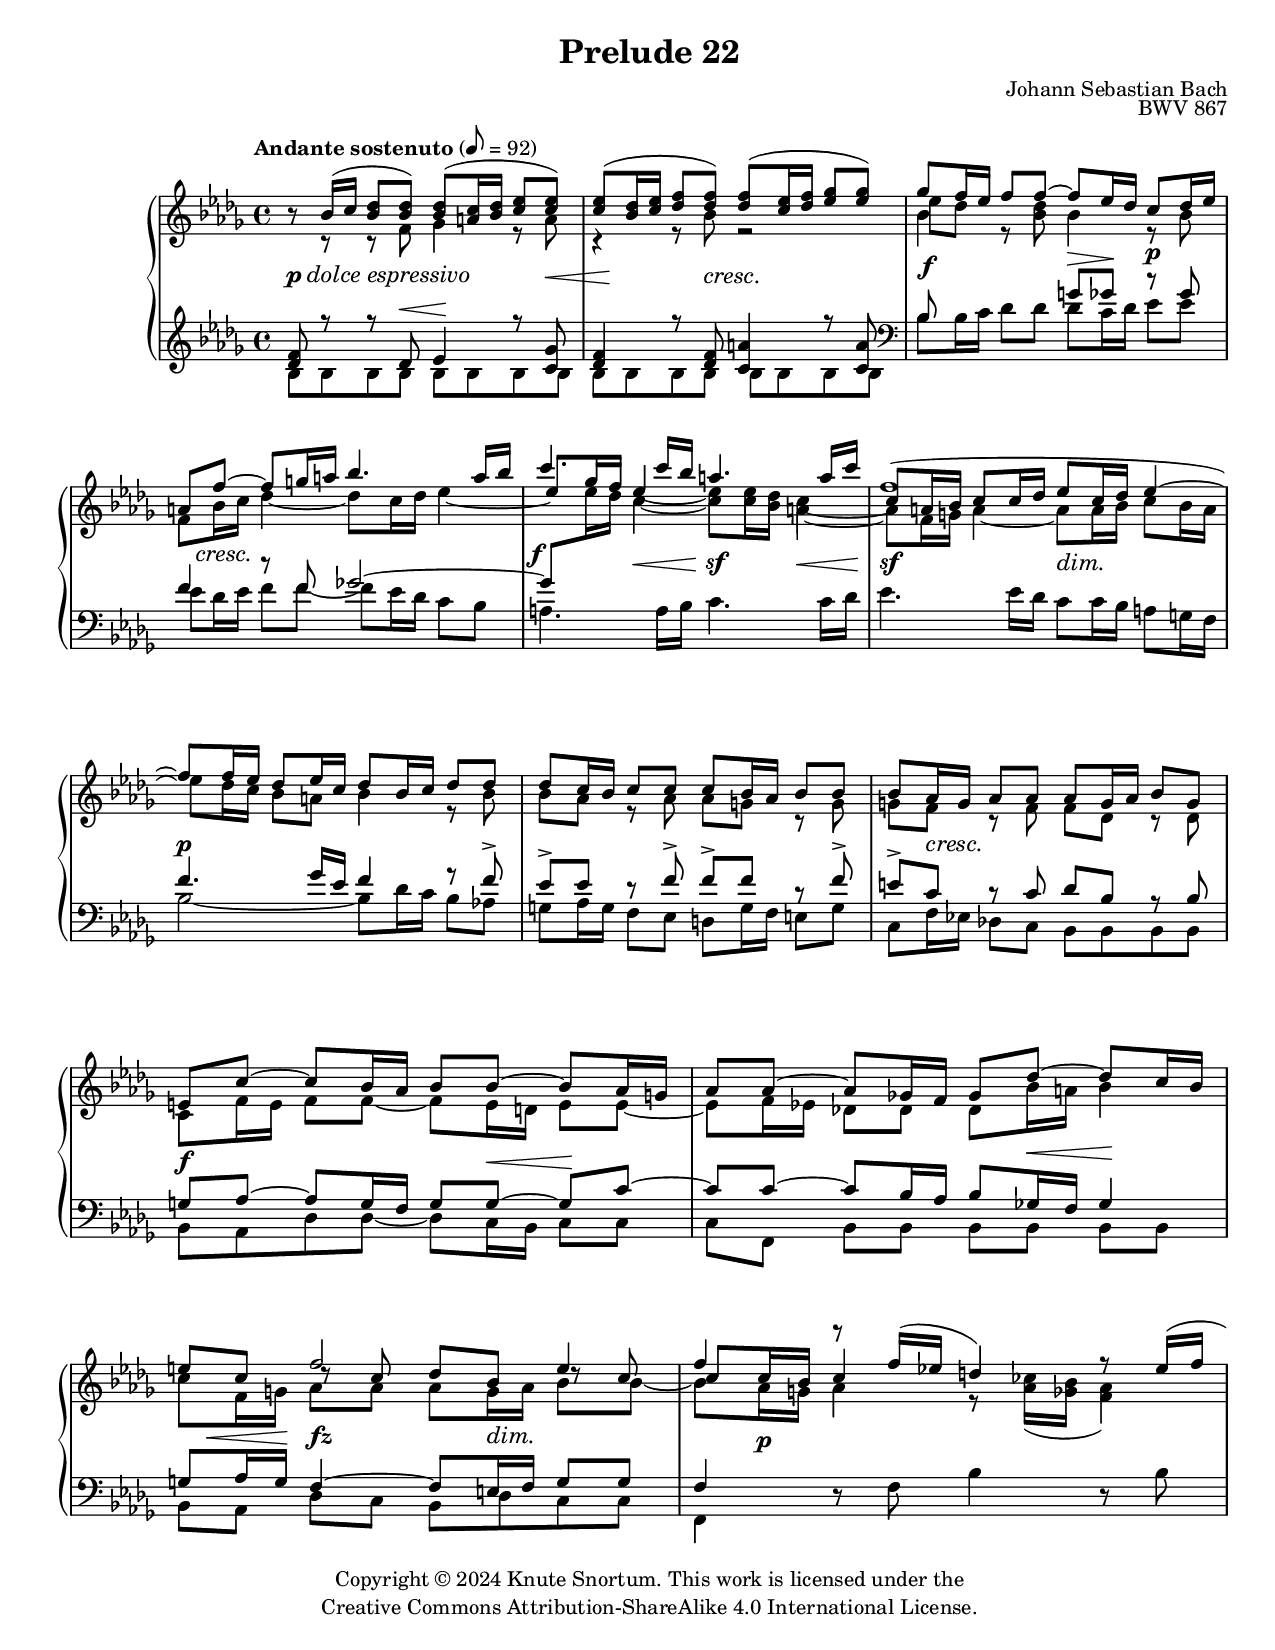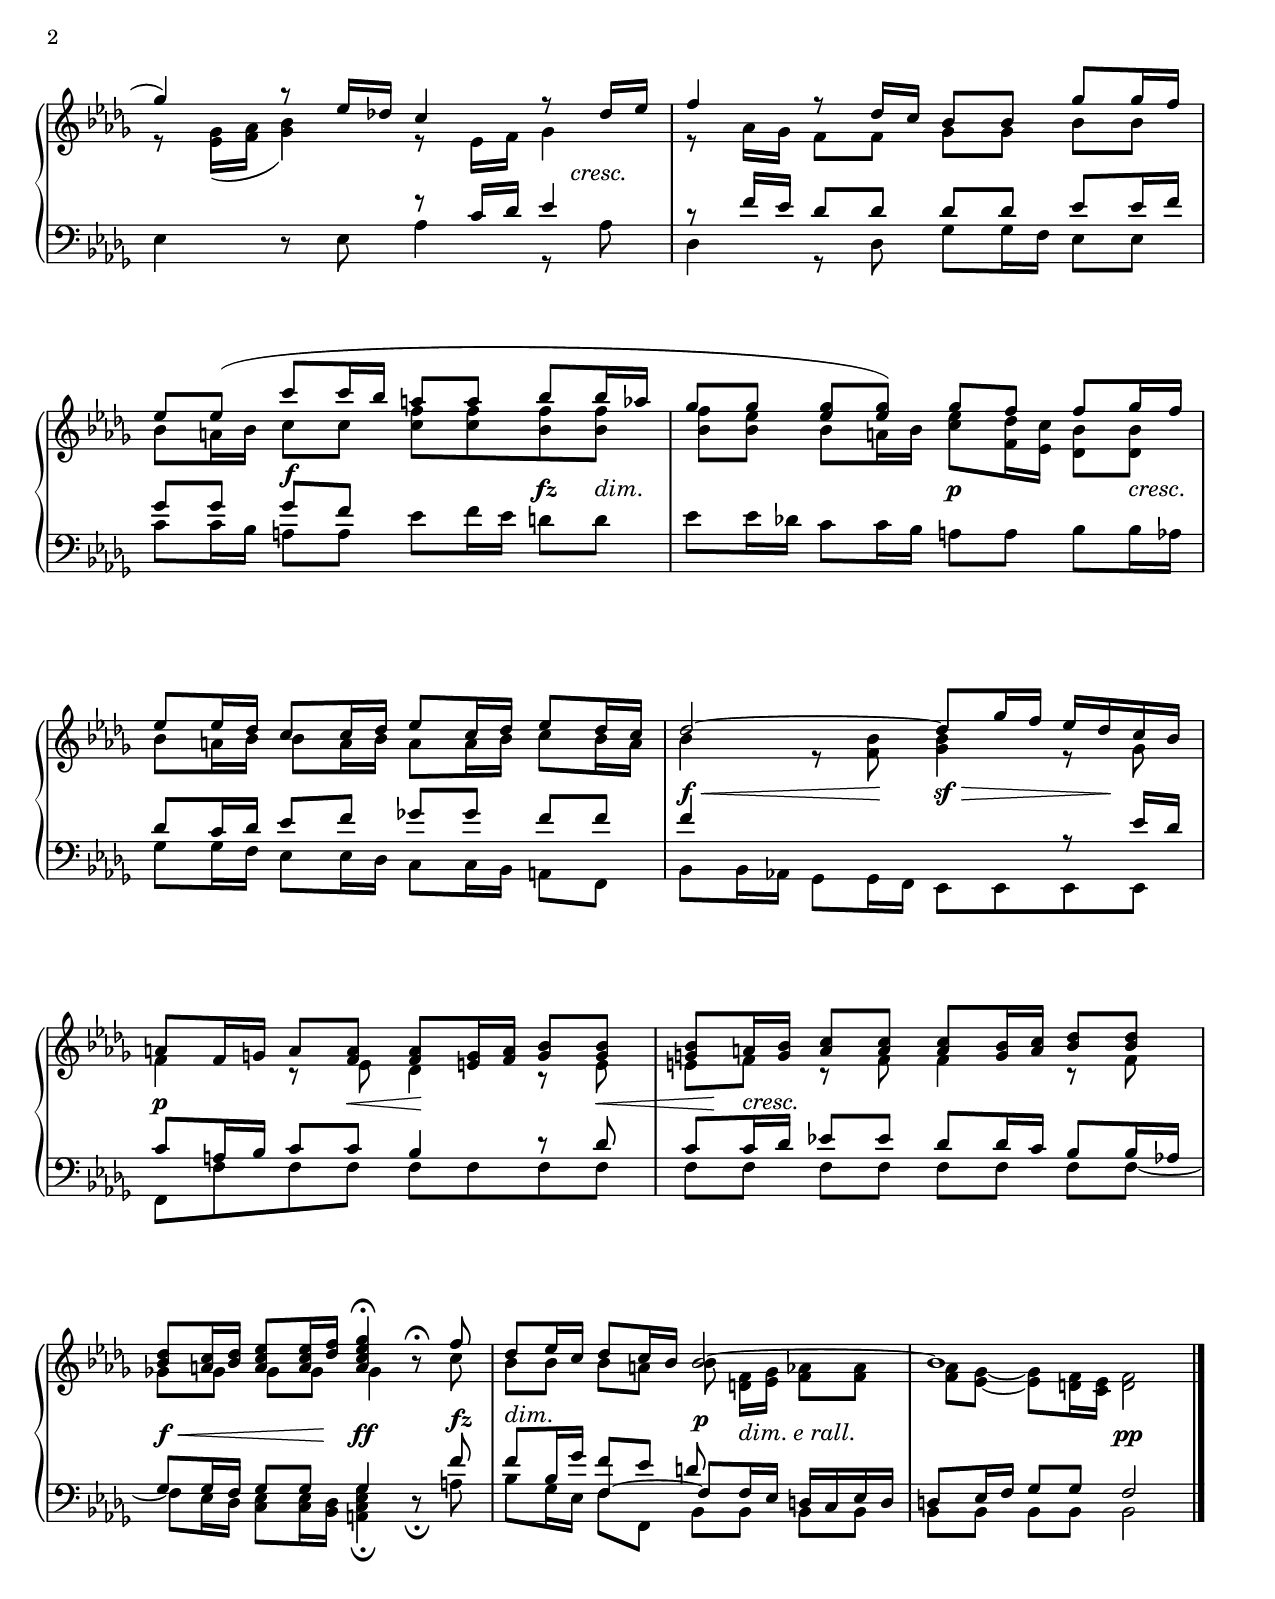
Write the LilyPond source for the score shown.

\version "2.24.0"

\include "includes/header-paper.ily"
%...+....1....+....2....+....3....+....4....+....5....+....6....+....7....+....

\version "2.24.0"
\language "english"

\include "global-variables.ily"

%%% Positions and shapes %%%

tieShapeA = \shape #'(
                       ((-1 . 2) (0 . 2) (0 . 2) (0 . 1))
                       ((0 . 0) (0 . 0) (0 . 0) (0 . 0))
                       ) \etc
tieShapeB = \shape #'(
                       ((0 . 0) (0 . 0) (0 . 0) (0 . 0))
                       ((0 . -0.5) (0 . -0.5) (-1.25 . -0.5) (-1.25 . -0.5))
                       ) \etc

forceHShiftA = \tweak NoteColumn.force-hshift -0.5 \etc
forceHShiftB = \tweak NoteColumn.force-hshift 0.5 \etc
forceHShiftC = \tweak NoteColumn.force-hshift -1 \etc
forceHShiftD = \tweak NoteColumn.force-hshift 0 \etc

moveRestA = \tweak Rest.X-offset 1.25 \etc
moveRestB = \tweak Rest.X-offset 1.5 \etc

%%% Music %%%

global = {
  \time 4/4
  \key bf \minor
}

rightHandUpper = \relative {
  r8 \voiceOne bf'16( c <bf df>8 q)  q( <a c>16 <bf df> <c ef>8 q) |
  q8( <bf df>16 <c ef>  <df f>8 q)  q( <c ef>16 <df f> <ef gf>8 q) |
  \forceHShiftC gf8 f16 ef  f8 f~  f ef16 df  c8 df16 ef |
  a,8 f'~  f g16 a  bf4.  a16 bf |
  c4. c16 bf  a4. a16 c |
  f,1-\tieShapeA ~ |
  f8 f16 ef  df8 ef16 c  df8 bf16 c  df8 df |
  df8 c16 bf  c8 c  c bf16 af  bf8 bf |
  
  \barNumberCheck 9
  bf af16 g  af8 af  af g16 af  bf8 g |
  e8 c'~  c bf16 af  bf8 bf~  bf af16 g |
  af8 af~  af gf!16 f  gf8 df'~  df c16 bf |
  e8 c f2 e4 |
  f4 r8 f16( ef!  d4) r8 ef16( f |
  gf4) r8 ef16 df!  c4 r8 df16 ef |
  f4 r8 df16 c  bf8 bf  gf' gf16 f |
  ef8 ef(  c' c16 bf  a8 a  bf bf16 af |
  
  \barNumberCheck 17
  gf8 gf <ef gf>[ q])  gf f  f gf16 f |
  ef8 ef16 df  c8 c16 df  ef8 c16 df  ef8 df16 c |
  df2~  df8 gf16 f  ef df c bf |
  a8 f16 g  a8 <f a>  q <e g>16 <f a>  <g bf>8 q |
  <g bf>8 a16 <g bf>  <a c>8 q  q <g bf>16 <a c>  <bf df>8 q |
  q8 <a c>16 <bf df>  <a c ef>8 q16 <df f>  <a c ef gf>4\fermata 
    b8\rest\fermata f' |
  df8 ef16 c  df8 c16 bf  bf2~ |
  bf1 |
  \bar "|."
}

rightHandLower = \relative {
  \voiceFour s8 r r f'  gf4 r8 a |
  r4 r8 bf r2 |
  \voiceTwo ef8 df \voiceFour r \once \omit Flag df  bf4 r8 bf |
  f8 bf16 c  df4~  df8 c16 df ef4~ |
  \voiceThree ef8 gf16 f  ef4_~  \voiceFour \omit Beam ef8 ef16 df
    \undo \omit Beam c4~
  \voiceThree c8 a16 bf  c8 c16 df  ef8 c16 df  ef4-\tieShapeB ~ |
  \voiceFour ef8 df16 c  bf8 a  bf4 r8 bf |
  bf8 af r af  af g r g |
  
  \barNumberCheck 9
  g8 f r f  f df r df |
  c8 f16 e  f8 f~  f e16 d  e8 e~ |
  e8 f16 ef  df!8 df  df bf'16 a  bf4 |
  c8 f,16 g 
    << 
      { af8 af  af g16 af  bf8 bf~ | bf8 af16 g af4 } 
      \new Voice { 
        \voiceThree \moveRestA d8\rest c  df bf \moveRestB d\rest c | 
        c8 c16 bf c4 
      } 
    >> r8 <af cf>16( <gf! bf>  <f af>4) |
  r8 <ef gf>16( <f af>  <gf bf>4)  r8 ef16 f gf4 |
  r8 af16 gf  f8 f  gf gf bf[ bf] |
  bf8 a16 bf  c8 c  <c f> q <bf f'> q |
  
  \barNumberCheck 17
  q8 <bf ef>  bf a16 bf  <c ef>8 <f, df'>16 <ef c'>  <df bf'>8 q |
  bf'8 a16 bf  bf8 a16 bf  a8 a16 bf  c8 bf16 a |
  bf4 r8 <f bf>  <gf bf>4 r8 gf |
  f4 r8 ef  df4 r8 e |
  e8 f r f  f4 r8 f |
  gf!8 gf gf[ gf]  gf4 s8 c |
  bf8 bf bf[ a]  bf\noBeam <d, f>16 <ef gf>  <f af>8 q |
  q8 <ef gf>~  q <d f>16 <c ef>  <d f>2 |
}

rightHand = {
  \global
  <<
    \new Voice \rightHandUpper
    \new Voice \rightHandLower
  >>
}

leftHandUpper = \relative {
  \voiceThree <df' f>8 r r df^\<  ef4\! r8 <c gf'> |
  <df f>4 r8 q  <c a'>4 r8 q |
  \clef bass \voiceUp bf'4 s8 bf  \voiceDown g gf r gf |
  f4 r8 f  gf!2~ |
  gf8 \voiceUp ef'16 df  c4~  c8 c16 bf  a4~ |
  \forceHShiftB a8 f16 g  a4~  a8 a16 bf  c8 bf16 a |
  \voiceDown f4. gf16 ef  f4 r8 f-> |
  ef8-> ef r f->  f-> f r f-> |
  
  \barNumberCheck9
  e8-> c r c  df bf r bf |
  g8 af~  af g16 f  g8 g~ g[ c]~ |
  c8 c~  c bf16 af  bf8 gf!16 f  gf4 |
  g8 af16 g  f4~  f8 e16 f  g8 g |
  f4 s2. |
  s2 r8 c'16 df ef4 |
  r8 f16 ef df8 df  df df  ef ef16 f |
  gf8 gf gf[ f]  s2 |
  
  \barNumberCheck 17
  s1 |
  df8 c16 df  ef8 f  gf! gf f[ f] |
  f4 s2  r8 ef16 df |
  c8 a16 bf  c8 c  bf4 r8 df |
  c8 c16 df  ef!8 ef  df df16 c  bf8 bf16 af! |
  gf8 gf16 f  gf8 gf  gf4 s8 f' |
  f8 bf,16 gf'  \voiceOne f8 ef  \forceHShiftA d8 s4. |
  \voiceThree d,8 ef16 f  gf8 gf  f2 |
}

leftHandLower = \relative {
  \voiceTwo bf8 bf bf bf  bf bf bf bf |
  bf8 bf bf bf  bf bf bf bf |
  \clef bass 
  << { bf8 } \new Voice { \voiceThree bf8 } >> bf16 c  df8 df  df c16 df
    ef8 ef |
  ef8 df16 ef  f8 f~  f ef16 df  c8 bf |
  a4. a16 bf  c4. c16 df |
  ef4. ef16 df  c8 c16 bf  a8 g16 f |
  \clef bass bf2~ bf8 df16 c  bf8 af! |
  g8 af16 g  f8 ef  d g16 f  e8 g |
  
  \barNumberCheck 9
  c,8 f16 ef!  df!8 c  bf bf bf bf |
  bf8 af df df~  df c16 bf  c8 c |
  c8 f, bf[ bf]  bf bf bf[ bf] |
  bf8 af df[ c]  bf df c c |
  f,4 \oneVoice r8 f'  bf4 r8 bf |
  ef,4 r8 ef  \voiceTwo af4 r8 af |
  df,4 r8 df  gf gf16 f  ef8 ef |
  c'8 c16 bf  a8 a  ef' f16 ef  d8 d |
  
  \barNumberCheck 17
  ef8 ef16 df!  c8 c16 bf  a8 a  bf bf16 af |
  gf8 gf16 f  ef8 ef16 df  c8 c16 bf  a8 f |
  bf8 bf16 af!  gf8 gf16 f  ef8 ef ef ef |
  f8 f' f f  f f f f |
  f8 f f[ f]  f f f[ f]~ |
  f8 ef16 df  <c ef>8 q16 <bf df>  <a c ef gf>4\fermata d8\rest\fermata a'
  bf8 gf16 ef 
    << 
      { f8 f,  bf bf bf[ bf] } 
      \new Voice { \voiceThree \forceHShiftD f'4~  f8 f16 ef  d c ef d } 
    >> |
  bf8 bf bf[ bf]  bf2 |
}

leftHand = {
  \global
  <<
    \new Voice \leftHandUpper
    \new Voice \leftHandLower
  >>
}

dynamics = {
  \override TextScript.Y-offset = -0.5
  \override DynamicTextSpanner.style = #'none
  \tag layout { s2..^\pDolceEspressivo } \tag midi { s2..\p } s8\< |
  s16 s\! s4 s8\cresc s2 |
  s2-\tweak Y-offset 0.5 \f s8-\tweak Y-offset 2 \> s\! 
    s4-\tweak Y-offset 2 \p |
  s16 s\cresc s8 s2. |
  s4-\tweak X-offset -1 \f s-\tweak Y-offset -1 \< s8-\tweak Y-offset -1.5 \sf
    \tag layout { s8 } \tag midi { s8\f } s8.-\tweak Y-offset -1 \< s16\! |
  s8-\tweak Y-offset -1.5 \sf \tag layout { s8 } \tag midi { s8\f } s4
    s2-\tweak Y-offset -1 \dim |
  s1\p |
  s1 |
    
  \barNumberCheck 9
  s8 s\cresc s2. |
  s2\f s8 s\< s4\! |
  s2 s8 s-\tweak Y-offset 1 \< s4\! |
  s16 s8\< s16\! s4\fz s8 s4.\dim |
  s8 s-\tweak Y-offset -1 \p s2. |
  s2. s16 s8.-\tweak Y-offset -5 \cresc |
  s1 |
  s4 s2-\tweak Y-offset 1 \f s8\fz s\dim |
  
  \barNumberCheck 17
  s2 s4.\p s8\cresc |
  s1 |
  s4.\f\< s8\! s8\sf\> \tag layout { s } \tag midi { s\f } s16 s\! s8 |
  s4.\p s8\< s4.\! s8\< |
  s16 s\! s8\cresc s2. |
  s4.\f\< s8\! s4\ff s8 s-\tweak Y-offset 1 \fz |
  s2-\tweak Y-offset 2 \dim s8-\tweak Y-offset 1 \p s4.^\dimERall |
  s2 s\pp |
}

tempi = {
  \tempo "Andante sostenuto" 8 = 92
  s1 * 21
  \set Score.tempoHideNote = ##t
  s2 \tempo 8 = 72 s4 s8 \tempo 8 = 92 s |
  s2 \tempo 8 = 88 s4 \tempo 8 = 84 s |
  \tempo 8 = 82
  s4 \tempo 8 = 80 s8 \tempo 8 = 76 s \tempo 8 = 69 s2 |
}

forceBreaks = {
  % page 1
  \repeat unfold 2 { s1\noBreak } s1\break\noPageBreak
  \repeat unfold 2 { s1\noBreak } s1\break\noPageBreak
  \repeat unfold 2 { s1\noBreak } s1\break\noPageBreak
  s1\noBreak s1\break\noPageBreak
  s1\noBreak s1\pageBreak
  
  % page 2
  s1\noBreak s1\break\noPageBreak
  s1\noBreak s1\break\noPageBreak
  s1\noBreak s1\break\noPageBreak
  s1\noBreak s1\break\noPageBreak
}

preludeTwentyTwoNotes =
\score {
  \header {
    title = "Prelude 22"
  }
  \keepWithTag layout  
  \new PianoStaff \with {
    \override StaffGrouper.staff-staff-spacing = 
      #'((basic-distance . 10)
         (padding . 1))
  } <<
    \new Staff = "upper" \rightHand
    \new Dynamics \dynamics
    \new Staff = "lower" \leftHand
    \new Dynamics \tempi
    \new Devnull \forceBreaks
  >>
  \layout {
    \context {
      \Score
      \override Stem.details.beamed-lengths = #'(3.5 3.9)
    }
  }
}

\include "articulate.ly"

preludeTwentyTwoMidi =
\book {
  \bookOutputName "prelude-22-bwv-867"
  \score {
    \keepWithTag midi
    \articulate <<
      \new Staff = "upper" << \rightHand \dynamics \tempi >>
      \new Staff = "lower" << \leftHand \dynamics \tempi >>
    >>
    \midi {}
  }
}


\header {
  title = "Prelude 22"
  composer = "Johann Sebastian Bach"
  opus = "BWV 867"
}

\paper {
  print-all-headers = ##f
}

\preludeTwentyTwoNotes
\preludeTwentyTwoMidi